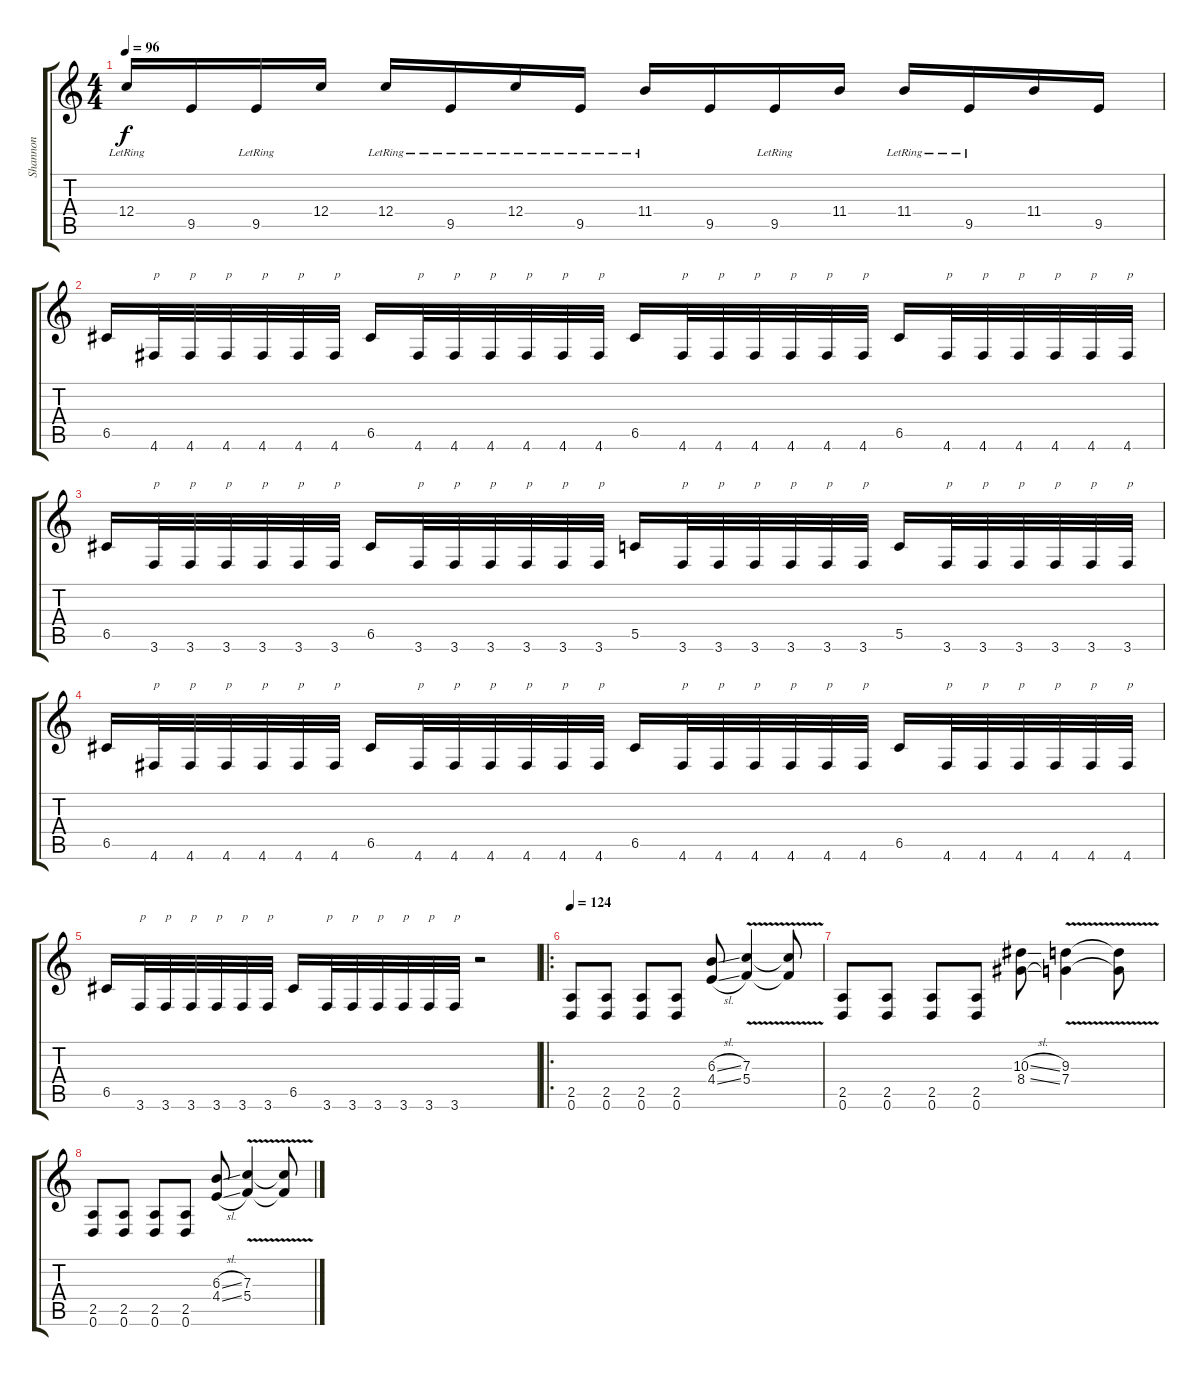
\track ("Shannon" "Shannon") {instrument distortionguitar}
\staff {score tabs}
\tuning (D4 A3 F3 C3 G2 D2) {hide}
\ts (4 4)
\tempo 96
\clef g2
\ks c
12.4{lr}.16{dy f} 9.5.16 9.5{lr}.16 12.4.16 12.4{lr}.16 9.5{lr}.16 12.4{lr}.16 9.5{lr}.16 11.4{lr}.16 9.5.16 9.5{lr}.16 11.4.16 11.4{lr}.16 9.5{lr}.16 11.4.16 9.5.16 |
6.5.16 4.6.32{txt "p"} 4.6.32{txt "p"} 4.6.32{txt "p"} 4.6.32{txt "p"} 4.6.32{txt "p"} 4.6.32{txt "p"} 6.5.16 4.6.32{txt "p"} 4.6.32{txt "p"} 4.6.32{txt "p"} 4.6.32{txt "p"} 4.6.32{txt "p"} 4.6.32{txt "p"} 6.5.16 4.6.32{txt "p"} 4.6.32{txt "p"} 4.6.32{txt "p"} 4.6.32{txt "p"} 4.6.32{txt "p"} 4.6.32{txt "p"} 6.5.16 4.6.32{txt "p"} 4.6.32{txt "p"} 4.6.32{txt "p"} 4.6.32{txt "p"} 4.6.32{txt "p"} 4.6.32{txt "p"} |
6.5.16 3.6.32{txt "p"} 3.6.32{txt "p"} 3.6.32{txt "p"} 3.6.32{txt "p"} 3.6.32{txt "p"} 3.6.32{txt "p"} 6.5.16 3.6.32{txt "p"} 3.6.32{txt "p"} 3.6.32{txt "p"} 3.6.32{txt "p"} 3.6.32{txt "p"} 3.6.32{txt "p"} 5.5.16 3.6.32{txt "p"} 3.6.32{txt "p"} 3.6.32{txt "p"} 3.6.32{txt "p"} 3.6.32{txt "p"} 3.6.32{txt "p"} 5.5.16 3.6.32{txt "p"} 3.6.32{txt "p"} 3.6.32{txt "p"} 3.6.32{txt "p"} 3.6.32{txt "p"} 3.6.32{txt "p"} |
6.5.16 4.6.32{txt "p"} 4.6.32{txt "p"} 4.6.32{txt "p"} 4.6.32{txt "p"} 4.6.32{txt "p"} 4.6.32{txt "p"} 6.5.16 4.6.32{txt "p"} 4.6.32{txt "p"} 4.6.32{txt "p"} 4.6.32{txt "p"} 4.6.32{txt "p"} 4.6.32{txt "p"} 6.5.16 4.6.32{txt "p"} 4.6.32{txt "p"} 4.6.32{txt "p"} 4.6.32{txt "p"} 4.6.32{txt "p"} 4.6.32{txt "p"} 6.5.16 4.6.32{txt "p"} 4.6.32{txt "p"} 4.6.32{txt "p"} 4.6.32{txt "p"} 4.6.32{txt "p"} 4.6.32{txt "p"} |
6.5.16 3.6.32{txt "p"} 3.6.32{txt "p"} 3.6.32{txt "p"} 3.6.32{txt "p"} 3.6.32{txt "p"} 3.6.32{txt "p"} 6.5.16 3.6.32{txt "p"} 3.6.32{txt "p"} 3.6.32{txt "p"} 3.6.32{txt "p"} 3.6.32{txt "p"} 3.6.32{txt "p"} r.2 |
\ro
\tempo 124
(2.5 0.6).8 (2.5 0.6).8 (2.5 0.6).8 (2.5 0.6).8 (6.3{sl} 4.4{sl}).8 (7.3{v} 5.4{v}).4 (7.3{t} 5.4{t}).8 |
(2.5 0.6).8 (2.5 0.6).8 (2.5 0.6).8 (2.5 0.6).8 (10.3{sl} 8.4{sl}).8 (9.3{v} 7.4).4 (9.3{t} 7.4{t}).8 |
(2.5 0.6).8 (2.5 0.6).8 (2.5 0.6).8 (2.5 0.6).8 (6.3{sl} 4.4{sl}).8 (7.3{v} 5.4{v}).4 (7.3{t} 5.4{t}).8
